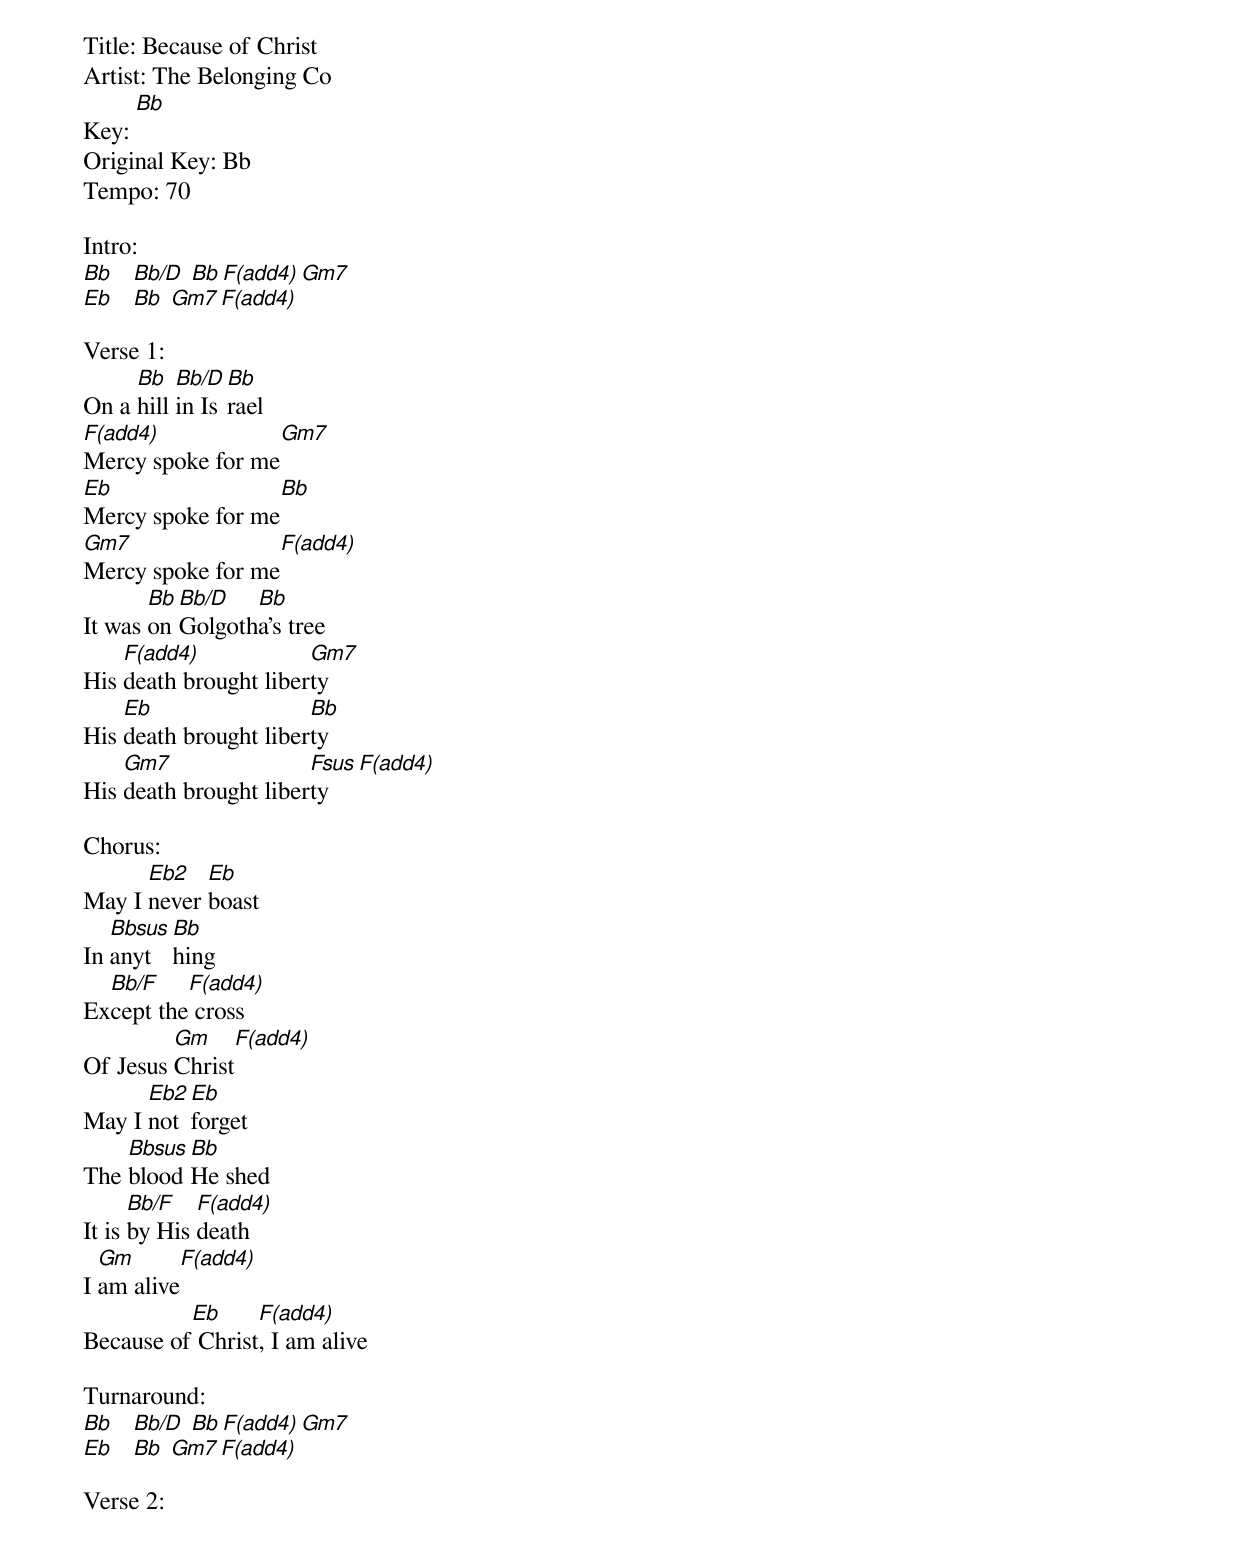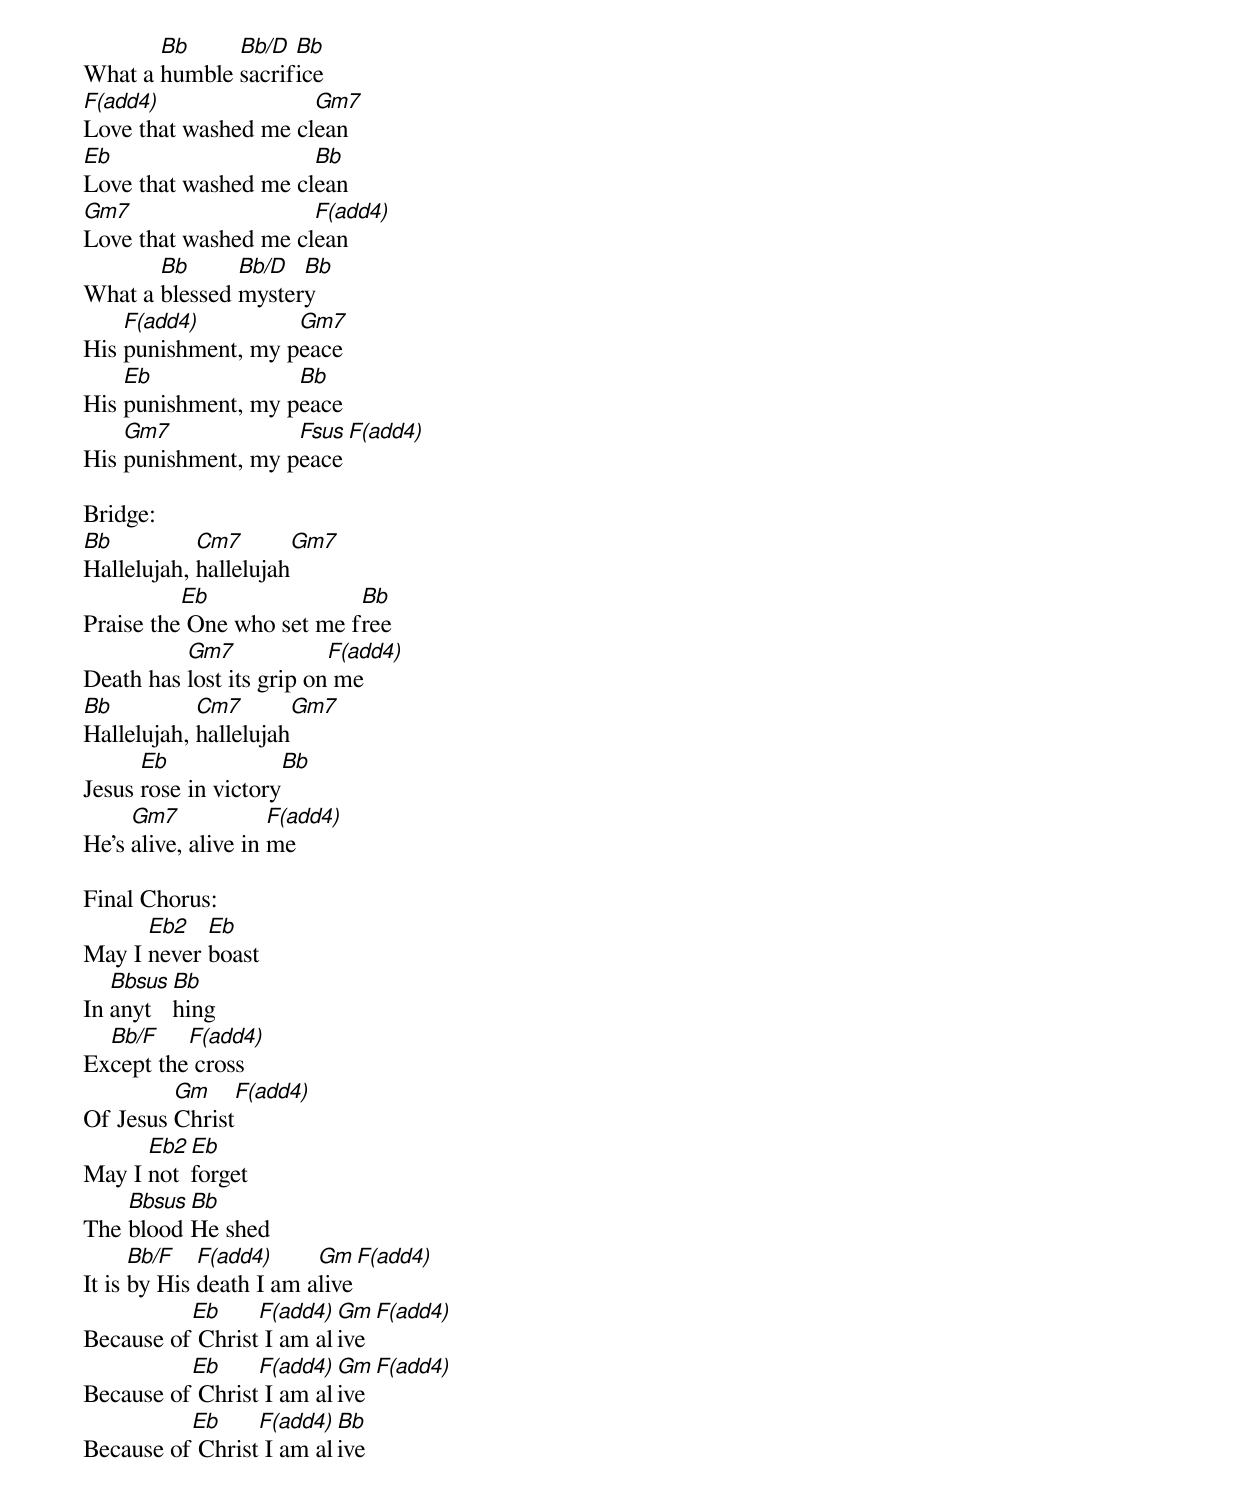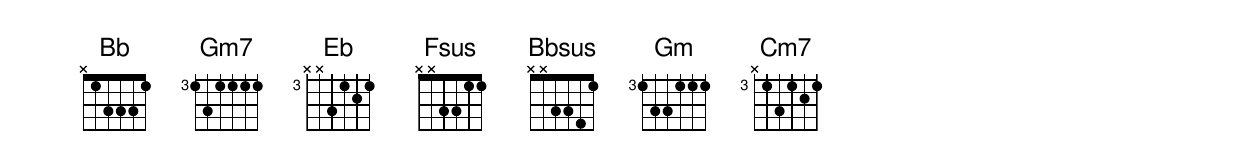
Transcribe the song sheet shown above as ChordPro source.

Title: Because of Christ
Artist: The Belonging Co
Key: [Bb]
Original Key: Bb
Tempo: 70

Intro:
[Bb]   [Bb/D] [Bb][F(add4)][Gm7]
[Eb]   [Bb] [Gm7][F(add4)]

Verse 1:
On a [Bb]hill [Bb/D]in Is[Bb]rael
[F(add4)]Mercy spoke for me[Gm7]
[Eb]Mercy spoke for me[Bb]
[Gm7]Mercy spoke for me[F(add4)]
It was [Bb]on [Bb/D]Golgoth[Bb]a's tree
His [F(add4)]death brought liber[Gm7]ty
His [Eb]death brought liber[Bb]ty
His [Gm7]death brought liber[Fsus]ty[F(add4)]

Chorus:
May I [Eb2]never [Eb]boast
In [Bbsus]anyt[Bb]hing
Ex[Bb/F]cept the[F(add4)] cross
Of Jesus [Gm]Christ[F(add4)]
May I [Eb2]not [Eb]forget
The [Bbsus]blood [Bb]He shed
It is [Bb/F]by His [F(add4)]death
I [Gm]am alive[F(add4)]
Because of[Eb] Christ[F(add4)], I am alive

Turnaround:
[Bb]   [Bb/D] [Bb][F(add4)][Gm7]
[Eb]   [Bb] [Gm7][F(add4)]

Verse 2:
What a [Bb]humble [Bb/D]sacrif[Bb]ice
[F(add4)]Love that washed me cl[Gm7]ean
[Eb]Love that washed me cl[Bb]ean
[Gm7]Love that washed me cl[F(add4)]ean
What a [Bb]blessed [Bb/D]myster[Bb]y
His [F(add4)]punishment, my p[Gm7]eace
His [Eb]punishment, my p[Bb]eace
His [Gm7]punishment, my p[Fsus]eace[F(add4)]

Bridge:
[Bb]Hallelujah, [Cm7]hallelujah[Gm7]
Praise the[Eb] One who set me f[Bb]ree
Death has [Gm7]lost its grip on[F(add4)] me
[Bb]Hallelujah, [Cm7]hallelujah[Gm7]
Jesus [Eb]rose in victory[Bb]
He's [Gm7]alive, alive in [F(add4)]me

Final Chorus:
May I [Eb2]never [Eb]boast
In [Bbsus]anyt[Bb]hing
Ex[Bb/F]cept the[F(add4)] cross
Of Jesus [Gm]Christ[F(add4)]
May I [Eb2]not [Eb]forget
The [Bbsus]blood [Bb]He shed
It is [Bb/F]by His [F(add4)]death I am a[Gm]live[F(add4)]
Because of[Eb] Christ[F(add4)] I am al[Gm]ive[F(add4)]
Because of[Eb] Christ[F(add4)] I am al[Gm]ive[F(add4)]
Because of[Eb] Christ[F(add4)] I am al[Bb]ive
